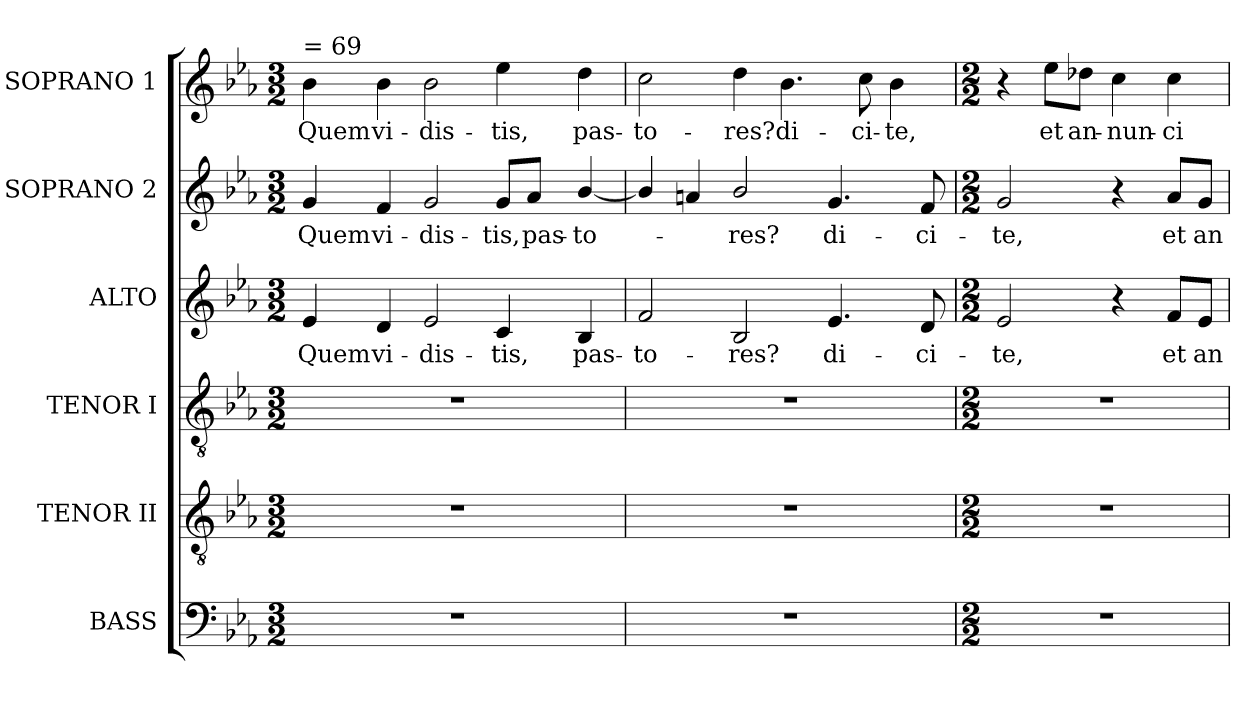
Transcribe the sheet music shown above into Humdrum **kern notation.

**kern	**kern	**kern	**kern	**text	**kern	**text	**kern	**text
*part6	*part5	*part4	*part3	*part3	*part2	*part2	*part1	*part1
*staff6	*staff5	*staff4	*staff3	*staff3	*staff2	*staff2	*staff1	*staff1
*I"BASS	*I"TENOR II	*I"TENOR I	*I"ALTO	*	*I"SOPRANO 2	*	*I"SOPRANO 1	*
!!LO:PB:g=z
*clefF4	*clefGv2	*clefGv2	*clefG2	*	*clefG2	*	*clefG2	*
*	*ITrd7c12	*ITrd7c12	*	*	*	*	*	*
*k[b-e-a-]	*k[b-e-a-]	*k[b-e-a-]	*k[b-e-a-]	*	*k[b-e-a-]	*	*k[b-e-a-]	*
*E-:	*E-:	*E-:	*E-:	*	*E-:	*	*E-:	*
*M3/2	*M3/2	*M3/2	*M3/2	*	*M3/2	*	*M3/2	*
=1	=1	=1	=1	=1	=1	=1	=1	=1
!LO:N:vis=1	!LO:N:vis=1	!LO:N:vis=1	!	!	!	!	!	!
!	!	!	!	!LO:LY:b:color=#000000	!	!	!	!
!	!	!	!	!	!	!LO:LY:b:color=#000000	!	!
!	!	!	!	!	!	!	!LO:TX:a:t== 69	!
!	!	!	!	!	!	!	!	!LO:LY:b:color=#000000
1.r	1.r	1.r	4e-i/	Quem	4gi/	Quem	4b-i\	Quem
!	!	!	!	!LO:LY:b:color=#000000	!	!	!	!
!	!	!	!	!	!	!LO:LY:b:color=#000000	!	!
!	!	!	!	!	!	!	!	!LO:LY:b:color=#000000
.	.	.	4di/	vi-	4fi/	vi-	4b-i\	vi-
!	!	!	!	!LO:LY:b:color=#000000	!	!	!	!
!	!	!	!	!	!	!LO:LY:b:color=#000000	!	!
!	!	!	!	!	!	!	!	!LO:LY:b:color=#000000
.	.	.	2e-i/	-dis-	2gi/	-dis-	2b-i\	-dis-
!	!	!	!	!LO:LY:b:color=#000000	!	!	!	!
!	!	!	!	!	!	!LO:LY:b:color=#000000	!	!
!	!	!	!	!	!	!	!	!LO:LY:b:color=#000000
.	.	.	4ci/	-tis,	8gi/L	-tis,	4ee-i\	-tis,
!	!	!	!	!	!	!LO:LY:b:color=#000000	!	!
.	.	.	.	.	8a-i/J	pas-	.	.
!	!	!	!	!LO:LY:b:color=#000000	!	!	!	!
!	!	!	!	!	!	!LO:LY:b:color=#000000	!	!
!	!	!	!	!	!	!	!	!LO:LY:b:color=#000000
.	.	.	4B-i/	pas-	[4b-i/	-to-	4ddi\	pas-
=2	=2	=2	=2	=2	=2	=2	=2	=2
!LO:N:vis=1	!LO:N:vis=1	!LO:N:vis=1	!	!	!	!	!	!
!	!	!	!	!LO:LY:b:color=#000000	!	!	!	!
!	!	!	!	!	!	!	!	!LO:LY:b:color=#000000
1.r	1.r	1.r	2fi/	-to-	4b-i/]	.	2cci\	-to-
.	.	.	.	.	4ani/	.	.	.
!	!	!	!	!LO:LY:b:color=#000000	!	!	!	!
!	!	!	!	!	!	!LO:LY:b:color=#000000	!	!
!	!	!	!	!	!	!	!	!LO:LY:b:color=#000000
.	.	.	2B-i/	-res?	2b-i/	-res?	4ddi\	-res?
!	!	!	!	!	!	!	!	!LO:LY:b:color=#000000
.	.	.	.	.	.	.	4.b-i\	di-
!	!	!	!	!LO:LY:b:color=#000000	!	!	!	!
!	!	!	!	!	!	!LO:LY:b:color=#000000	!	!
.	.	.	4.e-i/	di-	4.gi/	di-	.	.
!	!	!	!	!	!	!	!	!LO:LY:b:color=#000000
.	.	.	.	.	.	.	8cci\	-ci-
!	!	!	!	!	!	!	!	!LO:LY:b:color=#000000
.	.	.	.	.	.	.	4b-i\	-te,
!	!	!	!	!LO:LY:b:color=#000000	!	!	!	!
!	!	!	!	!	!	!LO:LY:b:color=#000000	!	!
.	.	.	8di/	-ci-	8fi/	-ci-	.	.
=3	=3	=3	=3	=3	=3	=3	=3	=3
*M2/2	*M2/2	*M2/2	*M2/2	*	*M2/2	*	*M2/2	*
!	!	!	!	!LO:LY:b:color=#000000	!	!	!	!
!	!	!	!	!	!	!LO:LY:b:color=#000000	!	!
1r	1r	1r	2e-i/	-te,	2gi/	-te,	4r	.
!	!	!	!	!	!	!	!	!LO:LY:b:color=#000000
.	.	.	.	.	.	.	8ee-i\L	et
!	!	!	!	!	!	!	!	!LO:LY:b:color=#000000
.	.	.	.	.	.	.	8dd-Xi\J	an-
!	!	!	!	!	!	!	!	!LO:LY:b:color=#000000
.	.	.	4r	.	4r	.	4cci\	-nun-
!	!	!	!	!LO:LY:b:color=#000000	!	!	!	!
!	!	!	!	!	!	!LO:LY:b:color=#000000	!	!
!	!	!	!	!	!	!	!	!LO:LY:b:color=#000000
.	.	.	8fi/L	et	8a-i/L	et	4cci\	-ci-
!	!	!	!	!LO:LY:b:color=#000000	!	!	!	!
!	!	!	!	!	!	!LO:LY:b:color=#000000	!	!
.	.	.	8e-i/J	an-	8gi/J	an-	.	.
=	=	=	=	=	=	=	=	=
*-	*-	*-	*-	*-	*-	*-	*-	*-
